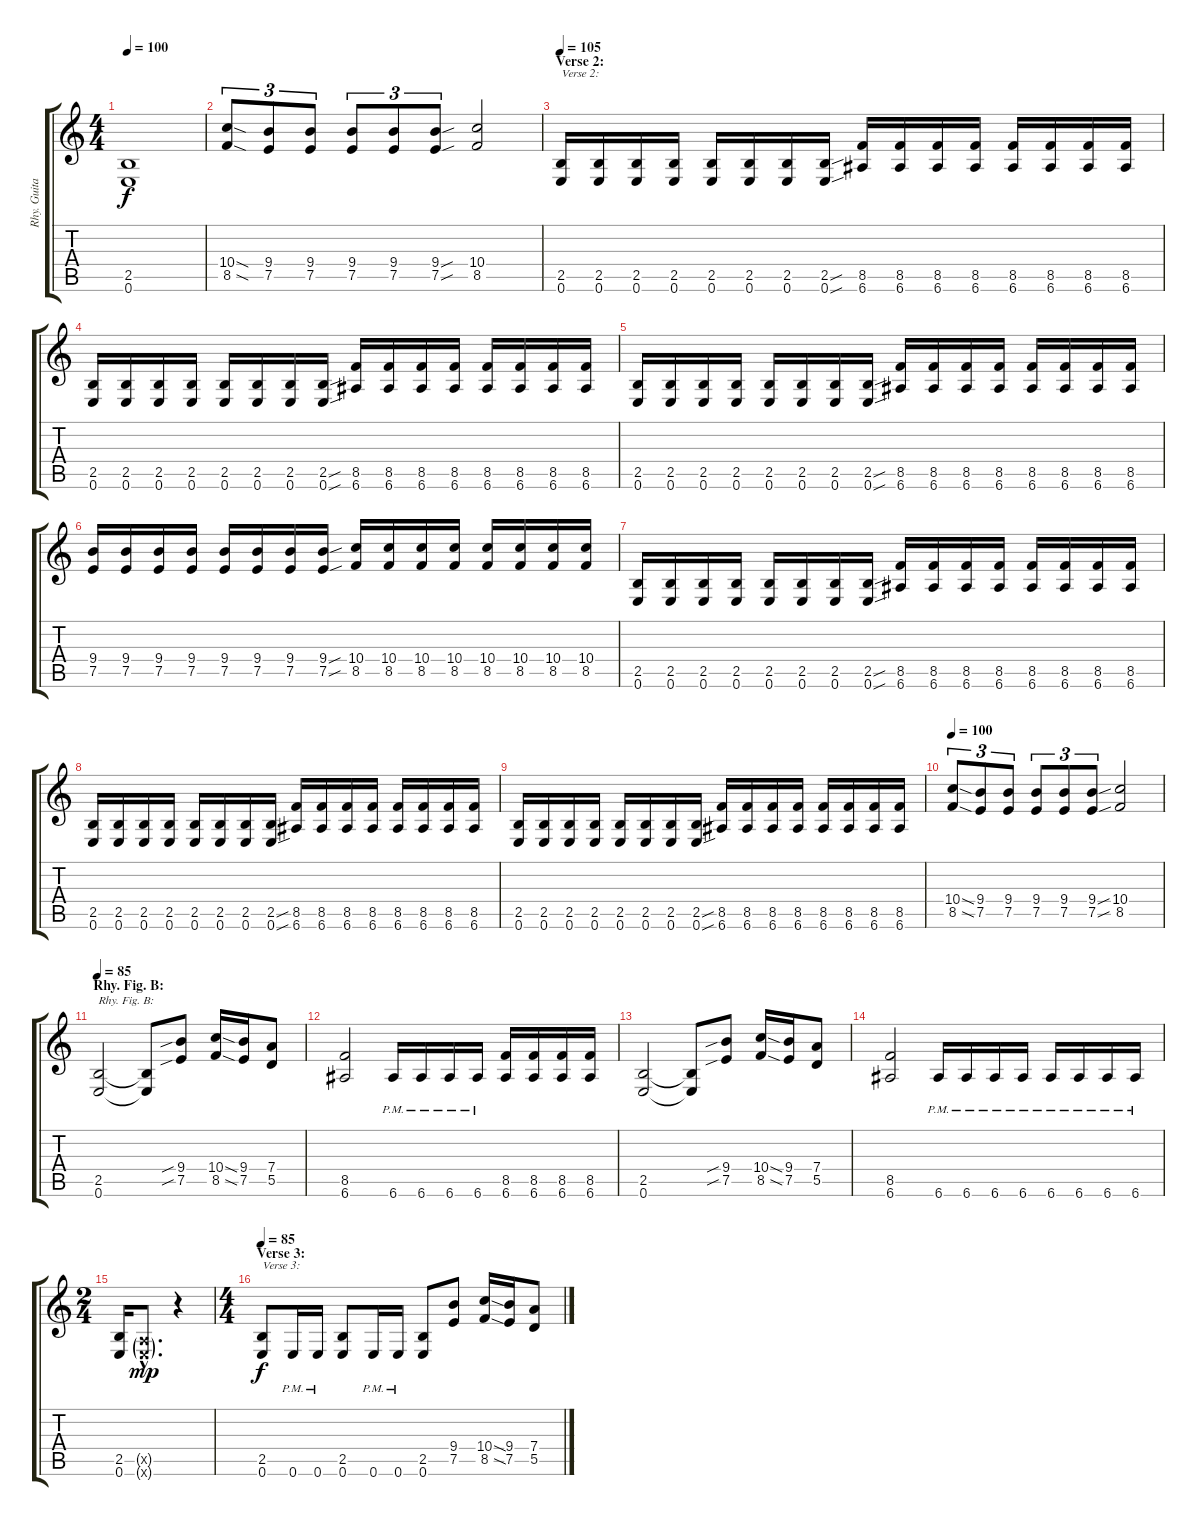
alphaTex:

\track ("Rhy. Guitar 1" "Rhy. Guita") {instrument distortionguitar}
\staff {score tabs}
\tuning (E4 B3 G3 D3 A2 E2) {hide}
\ts (4 4)
\tempo 100
\clef g2
\ks c
(2.5{t} 0.6{t}).1{dy f} |
(10.4{sod} 8.5{sod}).8{tu (3 2)} (9.4 7.5).8{tu (3 2)} (9.4 7.5).8{tu (3 2)} (9.4 7.5).8{tu (3 2)} (9.4 7.5).8{tu (3 2)} (9.4{sou} 7.5{sou}).8{tu (3 2)} (10.4 8.5).2 |
\section ("" "Verse 2:")
\tempo 105
(2.5 0.6).16{txt "Verse 2:"} (2.5 0.6).16 (2.5 0.6).16 (2.5 0.6).16 (2.5 0.6).16 (2.5 0.6).16 (2.5 0.6).16 (2.5{sou} 0.6{sou}).16 (8.5 6.6).16 (8.5 6.6).16 (8.5 6.6).16 (8.5 6.6).16 (8.5 6.6).16 (8.5 6.6).16 (8.5 6.6).16 (8.5 6.6).16 |
(2.5 0.6).16 (2.5 0.6).16 (2.5 0.6).16 (2.5 0.6).16 (2.5 0.6).16 (2.5 0.6).16 (2.5 0.6).16 (2.5{sou} 0.6{sou}).16 (8.5 6.6).16 (8.5 6.6).16 (8.5 6.6).16 (8.5 6.6).16 (8.5 6.6).16 (8.5 6.6).16 (8.5 6.6).16 (8.5 6.6).16 |
(2.5 0.6).16 (2.5 0.6).16 (2.5 0.6).16 (2.5 0.6).16 (2.5 0.6).16 (2.5 0.6).16 (2.5 0.6).16 (2.5{sou} 0.6{sou}).16 (8.5 6.6).16 (8.5 6.6).16 (8.5 6.6).16 (8.5 6.6).16 (8.5 6.6).16 (8.5 6.6).16 (8.5 6.6).16 (8.5 6.6).16 |
(9.4 7.5).16 (9.4 7.5).16 (9.4 7.5).16 (9.4 7.5).16 (9.4 7.5).16 (9.4 7.5).16 (9.4 7.5).16 (9.4{sou} 7.5{sou}).16 (10.4 8.5).16 (10.4 8.5).16 (10.4 8.5).16 (10.4 8.5).16 (10.4 8.5).16 (10.4 8.5).16 (10.4 8.5).16 (10.4 8.5).16 |
(2.5 0.6).16 (2.5 0.6).16 (2.5 0.6).16 (2.5 0.6).16 (2.5 0.6).16 (2.5 0.6).16 (2.5 0.6).16 (2.5{sou} 0.6{sou}).16 (8.5 6.6).16 (8.5 6.6).16 (8.5 6.6).16 (8.5 6.6).16 (8.5 6.6).16 (8.5 6.6).16 (8.5 6.6).16 (8.5 6.6).16 |
(2.5 0.6).16 (2.5 0.6).16 (2.5 0.6).16 (2.5 0.6).16 (2.5 0.6).16 (2.5 0.6).16 (2.5 0.6).16 (2.5{sou} 0.6{sou}).16 (8.5 6.6).16 (8.5 6.6).16 (8.5 6.6).16 (8.5 6.6).16 (8.5 6.6).16 (8.5 6.6).16 (8.5 6.6).16 (8.5 6.6).16 |
(2.5 0.6).16 (2.5 0.6).16 (2.5 0.6).16 (2.5 0.6).16 (2.5 0.6).16 (2.5 0.6).16 (2.5 0.6).16 (2.5{sou} 0.6{sou}).16 (8.5 6.6).16 (8.5 6.6).16 (8.5 6.6).16 (8.5 6.6).16 (8.5 6.6).16 (8.5 6.6).16 (8.5 6.6).16 (8.5 6.6).16 |
\tempo 100
(10.4{sod} 8.5{sod}).8{tu (3 2)} (9.4 7.5).8{tu (3 2)} (9.4 7.5).8{tu (3 2)} (9.4 7.5).8{tu (3 2)} (9.4 7.5).8{tu (3 2)} (9.4{sou} 7.5{sou}).8{tu (3 2)} (10.4 8.5).2 |
\section ("" "Rhy. Fig. B:")
\tempo 85
(2.5 0.6).2{txt "Rhy. Fig. B:"} (2.5{t} 0.6{t}).8 (9.4{sib} 7.5{sib}).8 (10.4{sod} 8.5{sod}).16 (9.4 7.5).16 (7.4 5.5).8 |
(8.5 6.6).2 6.6{pm}.16 6.6{pm}.16 6.6{pm}.16 6.6{pm}.16 (8.5 6.6).16 (8.5 6.6).16 (8.5 6.6).16 (8.5 6.6).16 |
(2.5 0.6).2 (2.5{t} 0.6{t}).8 (9.4{sib} 7.5{sib}).8 (10.4{sod} 8.5{sod}).16 (9.4 7.5).16 (7.4 5.5).8 |
(8.5 6.6).2 6.6{pm}.16 6.6{pm}.16 6.6{pm}.16 6.6{pm}.16 6.6{pm}.16 6.6{pm}.16 6.6{pm}.16 6.6{pm}.16 |
\ts (2 4)
(2.5 0.6).16 (0.5{g hac x} 0.6{g hac x}).8{d dy mp} r.4 |
\ts (4 4)
\section ("" "Verse 3:")
\tempo 85
(2.5 0.6).8{txt "Verse 3:" dy f} 0.6{pm}.16 0.6{pm}.16 (2.5 0.6).8 0.6{pm}.16 0.6{pm}.16 (2.5 0.6).8 (9.4 7.5).8 (10.4{sod} 8.5{sod}).16 (9.4 7.5).16 (7.4 5.5).8
